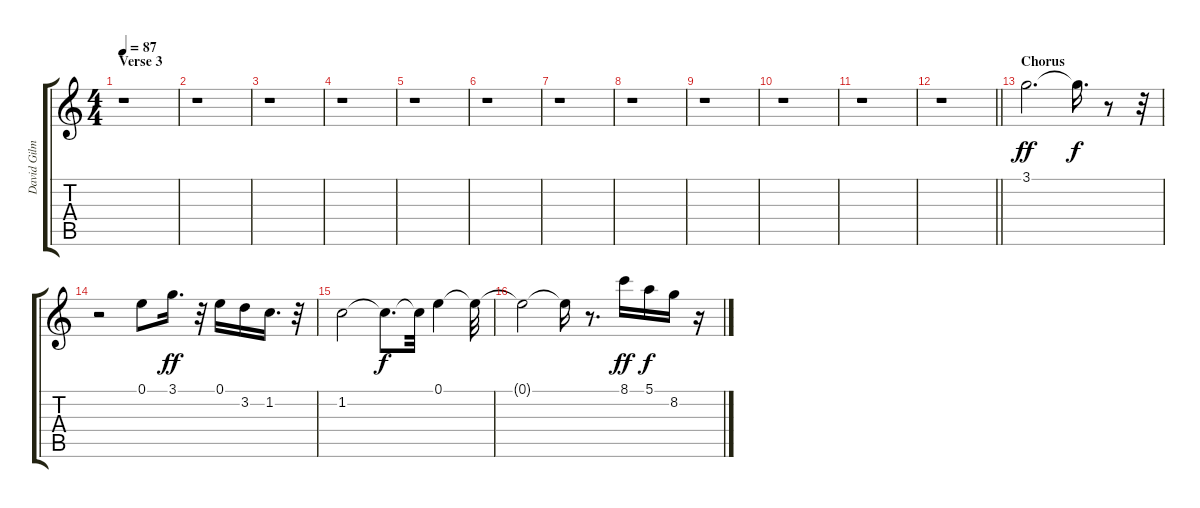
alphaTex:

\track ("David Gilmour (Solo Guitar)" "David Gilm") {instrument distortionguitar}
\staff {score tabs}
\tuning (E4 B3 G3 D3 A2 E2) {hide}
\ts (4 4)
\section ("" "Verse 3")
\tempo 87
\clef g2
\ks c
r.1{dy f} |
r.1 |
r.1 |
r.1 |
r.1 |
r.1 |
r.1 |
r.1 |
r.1 |
r.1 |
r.1 |
\barLineRight lightlight
r.1 |
\section ("" "Chorus")
3.1.2{d dy ff} 3.1{t}.16{d dy f} r.8 r.32 |
r.2 0.1.8 3.1.16{d dy ff} r.32 0.1.16 3.2.16 1.2.16{d} r.32 |
1.2.2 1.2{t}.8{d dy f} 1.2{t}.32 0.1.4 0.1{t}.32 |
0.1{t}.2 0.1{t}.16 r.8{d} 8.1.16{dy ff} 5.1.16{dy f} 8.2.16 r.16
